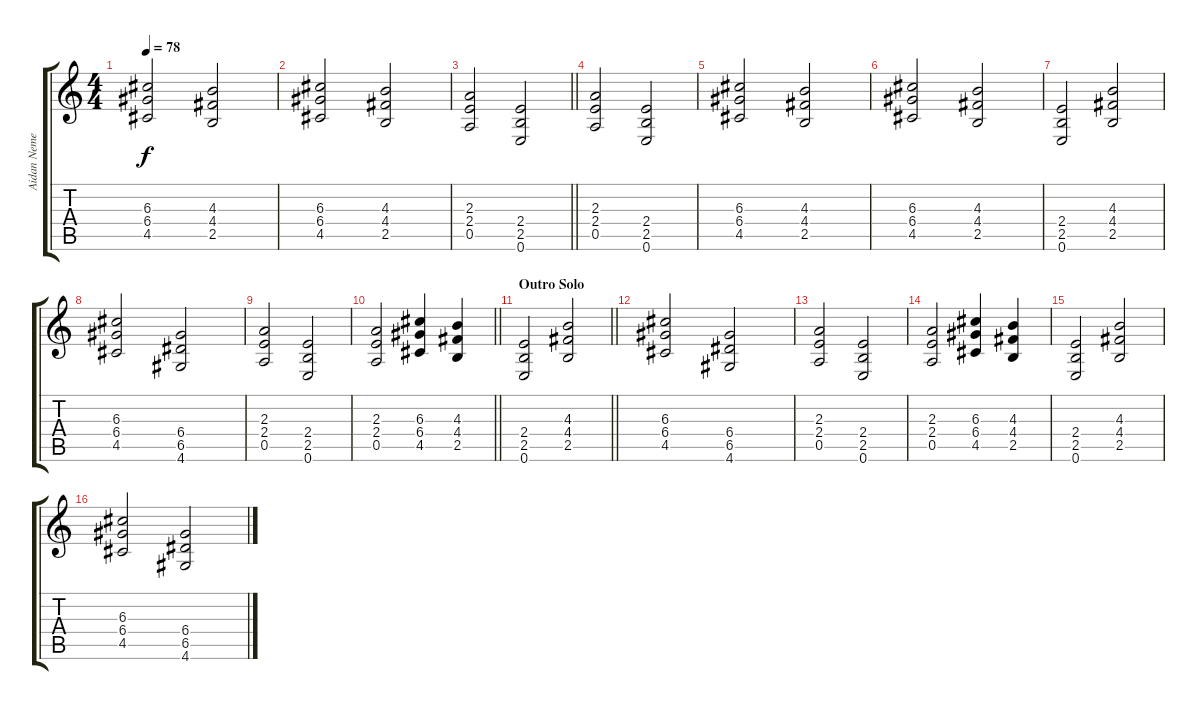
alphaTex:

\track ("Aidan Nemeth" "Aidan Neme") {instrument overdrivenguitar}
\staff {score tabs}
\tuning (E4 B3 G3 D3 A2 E2) {hide}
\ts (4 4)
\tempo 78
\clef g2
\ks c
(6.3 6.4 4.5).2{dy f} (4.3 4.4 2.5).2 |
(6.3 6.4 4.5).2 (4.3 4.4 2.5).2 |
\barLineRight lightlight
(2.3 2.4 0.5).2 (2.4 2.5 0.6).2 |
(2.3 2.4 0.5).2 (2.4 2.5 0.6).2 |
(6.3 6.4 4.5).2 (4.3 4.4 2.5).2 |
(6.3 6.4 4.5).2 (4.3 4.4 2.5).2 |
(2.4 2.5 0.6).2 (4.3 4.4 2.5).2 |
(6.3 6.4 4.5).2 (6.4 6.5 4.6).2 |
(2.3 2.4 0.5).2 (2.4 2.5 0.6).2 |
\barLineRight lightlight
(2.3 2.4 0.5).2 (6.3 6.4 4.5).4 (4.3 4.4 2.5).4 |
\section ("" "Outro Solo")
\barLineRight lightlight
(2.4 2.5 0.6).2 (4.3 4.4 2.5).2 |
\section ("" "")
(6.3 6.4 4.5).2 (6.4 6.5 4.6).2 |
(2.3 2.4 0.5).2 (2.4 2.5 0.6).2 |
(2.3 2.4 0.5).2 (6.3 6.4 4.5).4 (4.3 4.4 2.5).4 |
(2.4 2.5 0.6).2 (4.3 4.4 2.5).2 |
(6.3 6.4 4.5).2 (6.4 6.5 4.6).2
